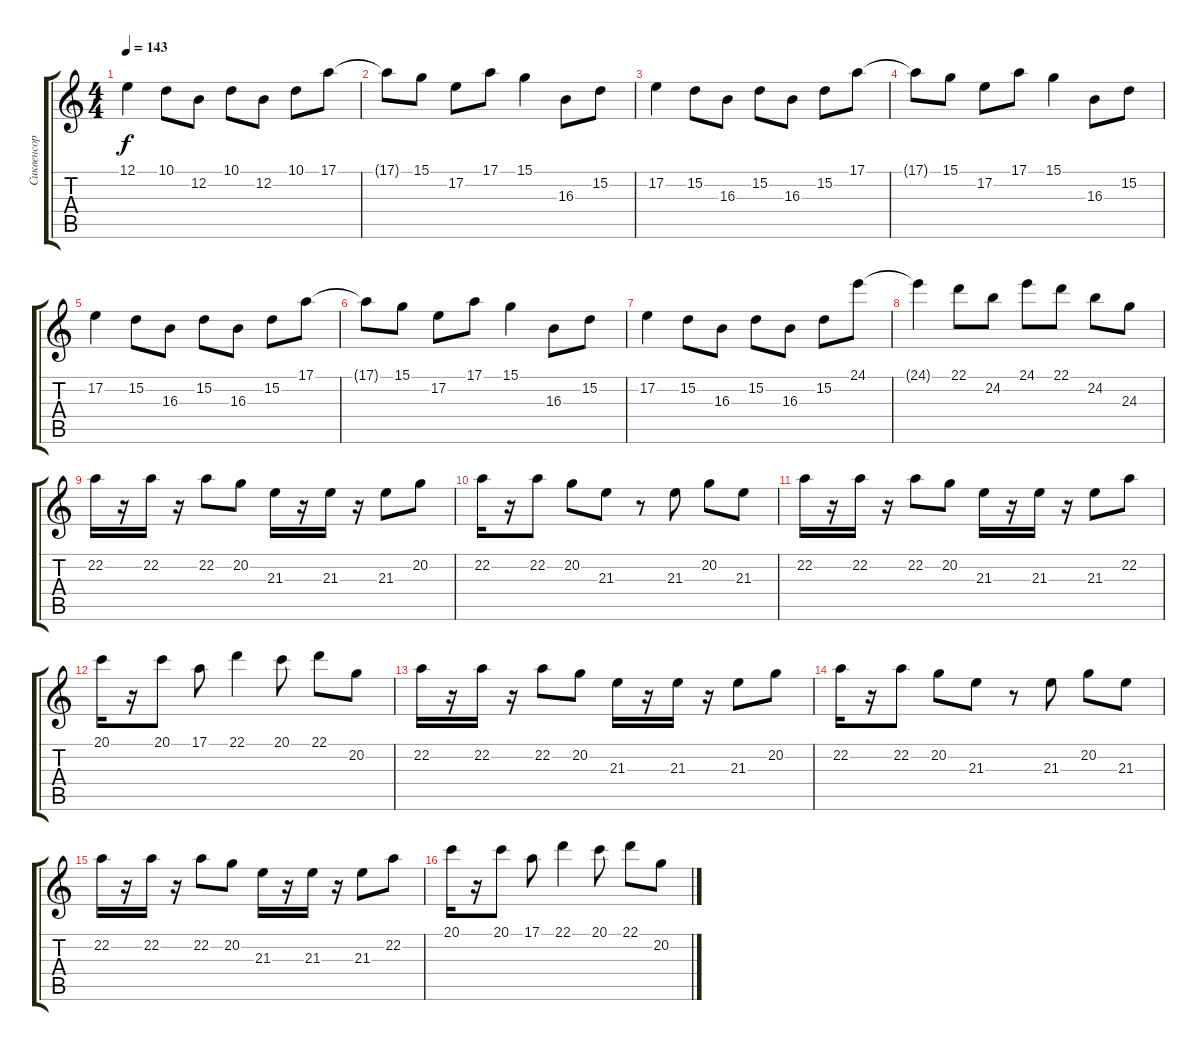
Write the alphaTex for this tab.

\track ("Сиквенсор (клавишные)" "Сиквенсор ") {instrument drawbarorgan}
\staff {score tabs}
\tuning (E4 B3 G3 D3 A2 E2) {hide}
\ts (4 4)
\tempo 143
\clef g2
\ks c
12.1.4{dy f} 10.1.8 12.2.8 10.1.8 12.2.8 10.1.8 17.1.8 |
17.1{t}.8 15.1.8 17.2.8 17.1.8 15.1.4 16.3.8 15.2.8 |
17.2.4 15.2.8 16.3.8 15.2.8 16.3.8 15.2.8 17.1.8 |
17.1{t}.8 15.1.8 17.2.8 17.1.8 15.1.4 16.3.8 15.2.8 |
17.2.4 15.2.8 16.3.8 15.2.8 16.3.8 15.2.8 17.1.8 |
17.1{t}.8 15.1.8 17.2.8 17.1.8 15.1.4 16.3.8 15.2.8 |
17.2.4 15.2.8 16.3.8 15.2.8 16.3.8 15.2.8 24.1.8 |
24.1{t}.4 22.1.8 24.2.8 24.1.8 22.1.8 24.2.8 24.3.8 |
22.2.16{volume 14} r.16 22.2.16 r.16 22.2.8 20.2.8 21.3.16 r.16 21.3.16 r.16 21.3.8 20.2.8 |
22.2.16 r.16 22.2.8 20.2.8 21.3.8 r.8 21.3.8 20.2.8 21.3.8 |
22.2.16 r.16 22.2.16 r.16 22.2.8 20.2.8 21.3.16 r.16 21.3.16 r.16 21.3.8 22.2.8 |
20.1.16 r.16 20.1.8 17.1.8 22.1.4 20.1.8 22.1.8 20.2.8 |
22.2.16 r.16 22.2.16 r.16 22.2.8 20.2.8 21.3.16 r.16 21.3.16 r.16 21.3.8 20.2.8 |
22.2.16 r.16 22.2.8 20.2.8 21.3.8 r.8 21.3.8 20.2.8 21.3.8 |
22.2.16 r.16 22.2.16 r.16 22.2.8 20.2.8 21.3.16 r.16 21.3.16 r.16 21.3.8 22.2.8 |
20.1.16 r.16 20.1.8 17.1.8 22.1.4 20.1.8 22.1.8 20.2.8
